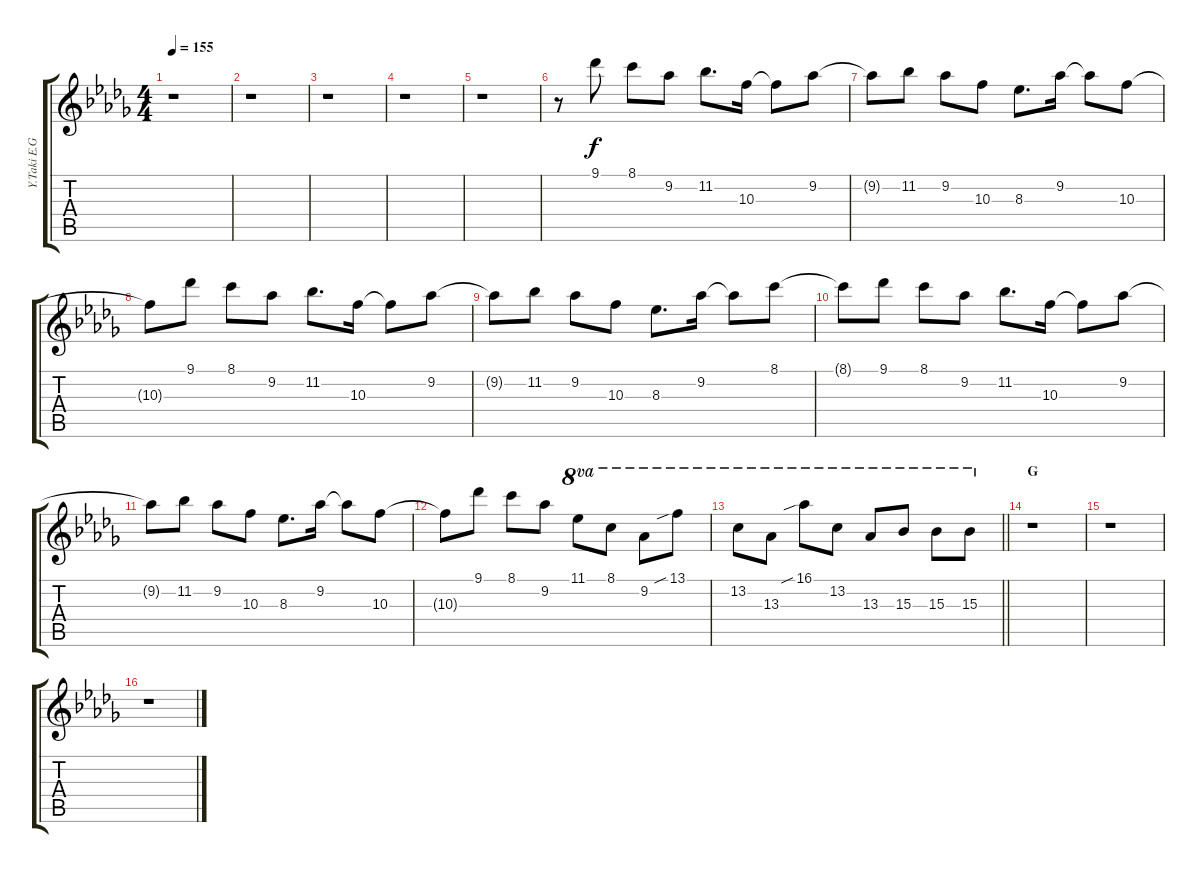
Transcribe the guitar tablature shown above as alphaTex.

\track ("" "Y.Taki E.G") {instrument distortionguitar}
\staff {score tabs}
\tuning (E4 B3 G3 D3 A2 E2) {hide}
\ts (4 4)
\tempo 155
\clef g2
\ks db
r.1{dy f} |
r.1 |
r.1 |
r.1 |
r.1 |
r.8 9.1.8 8.1.8 9.2.8 11.2.8{d} 10.3.16 10.3{t}.8 9.2.8 |
9.2{t}.8 11.2.8 9.2.8 10.3.8 8.3.8{d} 9.2.16 9.2{t}.8 10.3.8 |
10.3{t}.8 9.1.8 8.1.8 9.2.8 11.2.8{d} 10.3.16 10.3{t}.8 9.2.8 |
9.2{t}.8 11.2.8 9.2.8 10.3.8 8.3.8{d} 9.2.16 9.2{t}.8 8.1.8 |
8.1{t}.8 9.1.8 8.1.8 9.2.8 11.2.8{d} 10.3.16 10.3{t}.8 9.2.8 |
9.2{t}.8 11.2.8 9.2.8 10.3.8 8.3.8{d} 9.2.16 9.2{t}.8 10.3.8 |
10.3{t}.8 9.1.8 8.1.8 9.2.8 11.1.8{ot 8va} 8.1.8{ot 8va} 9.2.8{ot 8va} 13.1{sib}.8{ot 8va} |
\barLineRight lightlight
13.2.8{ot 8va} 13.3.8{ot 8va} 16.1{sib}.8{ot 8va} 13.2.8{ot 8va} 13.3.8{ot 8va} 15.3.8{ot 8va} 15.3.8{ot 8va} 15.3.8{ot 8va} |
\section ("" "G")
r.1 |
r.1 |
r.1
